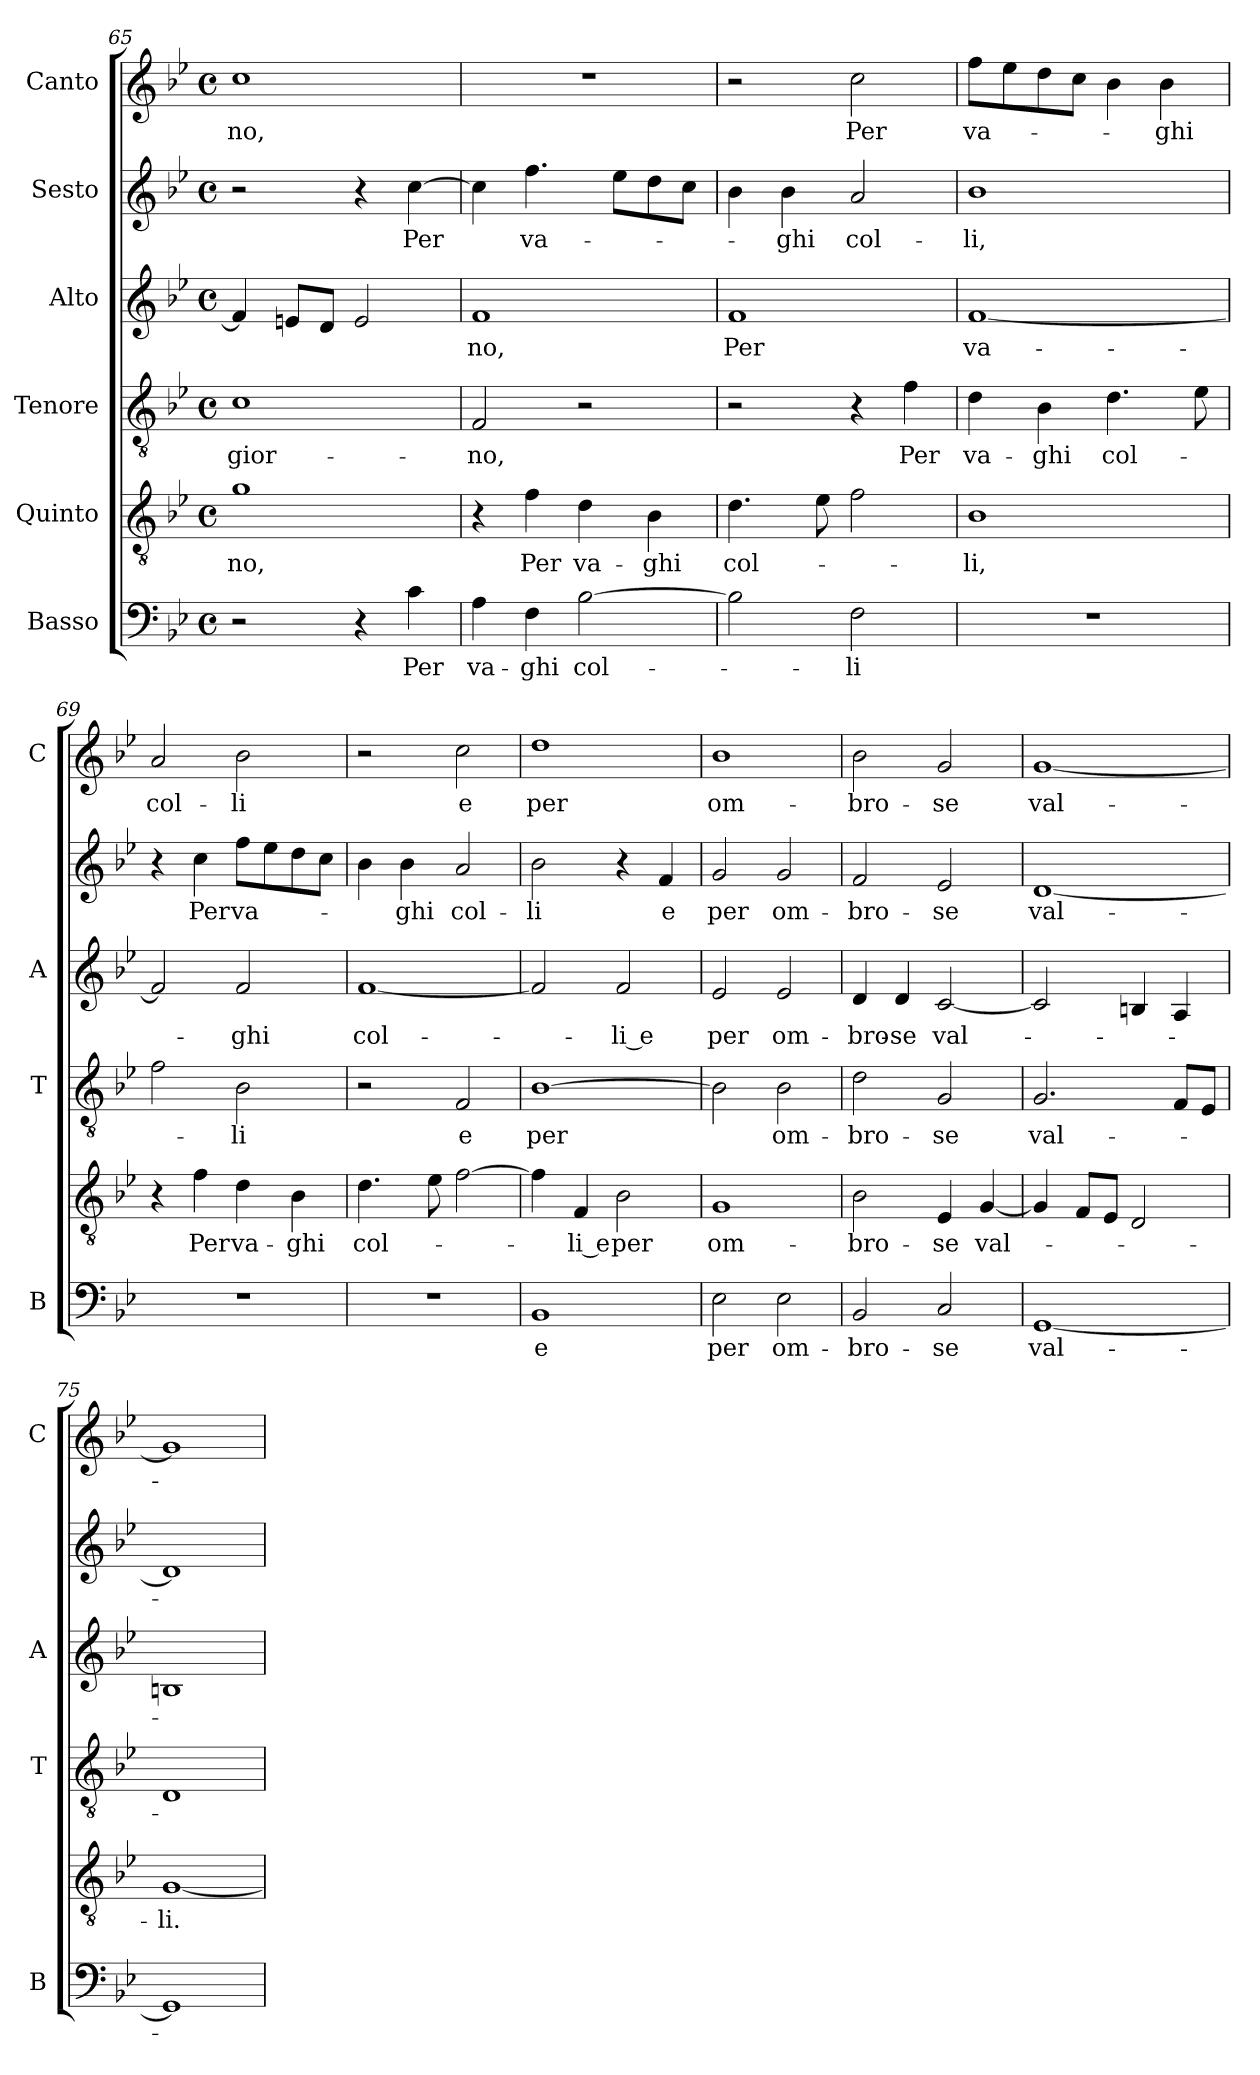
**kern	**text	**kern	**text	**kern	**text	**kern	**text	**kern	**text	**kern	**text
*part6	*part6	*part5	*part5	*part4	*part4	*part3	*part3	*part2	*part2	*part1	*part1
*staff6	*staff6	*staff5	*staff5	*staff4	*staff4	*staff3	*staff3	*staff2	*staff2	*staff1	*staff1
*I"Basso	*	*I"Quinto	*	*I"Tenore	*	*I"Alto	*	*I"Sesto	*	*I"Canto	*
*I'B	*	*	*	*I'T	*	*I'A	*	*	*	*I'C	*
*clefF4	*	*clefGv2	*	*clefGv2	*	*clefG2	*	*clefG2	*	*clefG2	*
*k[b-e-]	*	*k[b-e-]	*	*k[b-e-]	*	*k[b-e-]	*	*k[b-e-]	*	*k[b-e-]	*
*B-:	*	*B-:	*	*B-:	*	*B-:	*	*B-:	*	*B-:	*
*M4/4	*	*M4/4	*	*M4/4	*	*M4/4	*	*M4/4	*	*M4/4	*
*met(c)	*	*met(c)	*	*met(c)	*	*met(c)	*	*met(c)	*	*met(c)	*
=65	=65	=65	=65	=65	=65	=65	=65	=65	=65	=65	=65
!	!	!	!LO:LY:b	!	!LO:LY:b	!	!	!	!	!	!LO:LY:b
2r	.	1g	-no,	1c	gior-	4f/]	.	2r	.	1cc	-no,
.	.	.	.	.	.	8en/L	.	.	.	.	.
.	.	.	.	.	.	8d/J	.	.	.	.	.
4r	.	.	.	.	.	2e/	.	4r	.	.	.
!	!LO:LY:b	!	!	!	!	!	!	!	!LO:LY:b	!	!
4c\	Per	.	.	.	.	.	.	[4cc\	Per	.	.
!!LO:LB:g=z
=66	=66	=66	=66	=66	=66	=66	=66	=66	=66	=66	=66
!	!LO:LY:b	!	!	!	!LO:LY:b	!	!LO:LY:b	!	!	!	!
4A\	va-	4r	.	2F/	-no,	1f	-no,	4cc\]	.	1r	.
!	!LO:LY:b	!	!LO:LY:b	!	!	!	!	!	!LO:LY:b	!	!
4F\	-ghi	4f\	Per	.	.	.	.	4.ff\	va-	.	.
!	!LO:LY:b	!	!LO:LY:b	!	!	!	!	!	!	!	!
[2B-\	col-	4d\	va-	2r	.	.	.	.	.	.	.
.	.	.	.	.	.	.	.	8ee-\L	.	.	.
!	!	!	!LO:LY:b	!	!	!	!	!	!	!	!
.	.	4B-\	-ghi	.	.	.	.	8dd\	.	.	.
.	.	.	.	.	.	.	.	8cc\J	.	.	.
=67	=67	=67	=67	=67	=67	=67	=67	=67	=67	=67	=67
!	!	!	!LO:LY:b	!	!	!	!LO:LY:b	!	!	!	!
2B-\]	.	4.d\	col-	2r	.	1f	Per	4b-\	.	2r	.
!	!	!	!	!	!	!	!	!	!LO:LY:b	!	!
.	.	.	.	.	.	.	.	4b-\	-ghi	.	.
.	.	8e-\	.	.	.	.	.	.	.	.	.
!	!LO:LY:b	!	!	!	!	!	!	!	!LO:LY:b	!	!LO:LY:b
2F\	-li	2f\	.	4r	.	.	.	2a/	col-	2cc\	Per
!	!	!	!	!	!LO:LY:b	!	!	!	!	!	!
.	.	.	.	4f\	Per	.	.	.	.	.	.
=68	=68	=68	=68	=68	=68	=68	=68	=68	=68	=68	=68
!	!	!	!LO:LY:b	!	!LO:LY:b	!	!LO:LY:b	!	!LO:LY:b	!	!LO:LY:b
1r	.	1B-	-li,	4d\	va-	[1f	va-	1b-	-li,	8ff\L	va-
.	.	.	.	.	.	.	.	.	.	8ee-\	.
!	!	!	!	!	!LO:LY:b	!	!	!	!	!	!
.	.	.	.	4B-\	-ghi	.	.	.	.	8dd\	.
.	.	.	.	.	.	.	.	.	.	8cc\J	.
!	!	!	!	!	!LO:LY:b	!	!	!	!	!	!
.	.	.	.	4.d\	col-	.	.	.	.	4b-\	.
!	!	!	!	!	!	!	!	!	!	!	!LO:LY:b
.	.	.	.	.	.	.	.	.	.	4b-\	-ghi
.	.	.	.	8e-\	.	.	.	.	.	.	.
=69	=69	=69	=69	=69	=69	=69	=69	=69	=69	=69	=69
!	!	!	!	!	!	!	!	!	!	!	!LO:LY:b
1r	.	4r	.	2f\	.	2f/]	.	4r	.	2a/	col-
!	!	!	!LO:LY:b	!	!	!	!	!	!LO:LY:b	!	!
.	.	4f\	Per	.	.	.	.	4cc\	Per	.	.
!	!	!	!LO:LY:b	!	!LO:LY:b	!	!LO:LY:b	!	!LO:LY:b	!	!LO:LY:b
.	.	4d\	va-	2B-\	-li	2f/	-ghi	8ff\L	va-	2b-\	-li
.	.	.	.	.	.	.	.	8ee-\	.	.	.
!	!	!	!LO:LY:b	!	!	!	!	!	!	!	!
.	.	4B-\	-ghi	.	.	.	.	8dd\	.	.	.
.	.	.	.	.	.	.	.	8cc\J	.	.	.
=70	=70	=70	=70	=70	=70	=70	=70	=70	=70	=70	=70
!	!	!	!LO:LY:b	!	!	!	!LO:LY:b	!	!	!	!
1r	.	4.d\	col-	2r	.	[1f	col-	4b-\	.	2r	.
!	!	!	!	!	!	!	!	!	!LO:LY:b	!	!
.	.	.	.	.	.	.	.	4b-\	-ghi	.	.
.	.	8e-\	.	.	.	.	.	.	.	.	.
!	!	!	!	!	!LO:LY:b	!	!	!	!LO:LY:b	!	!LO:LY:b
.	.	[2f\	.	2F/	e	.	.	2a/	col-	2cc\	e
=71	=71	=71	=71	=71	=71	=71	=71	=71	=71	=71	=71
!	!LO:LY:b	!	!	!	!LO:LY:b	!	!	!	!LO:LY:b	!	!LO:LY:b
1BB-	e	4f\]	.	[1B-	per	2f/]	.	2b-\	-li	1dd	per
!	!	!	!LO:LY:b	!	!	!	!	!	!	!	!
.	.	4F/	-li e	.	.	.	.	.	.	.	.
!	!	!	!LO:LY:b	!	!	!	!LO:LY:b	!	!	!	!
.	.	2B-\	per	.	.	2f/	-li e	4r	.	.	.
!	!	!	!	!	!	!	!	!	!LO:LY:b	!	!
.	.	.	.	.	.	.	.	4f/	e	.	.
=72	=72	=72	=72	=72	=72	=72	=72	=72	=72	=72	=72
!	!LO:LY:b	!	!LO:LY:b	!	!	!	!LO:LY:b	!	!LO:LY:b	!	!LO:LY:b
2E-\	per	1G	om-	2B-\]	.	2e-/	per	2g/	per	1b-	om-
!	!LO:LY:b	!	!	!	!LO:LY:b	!	!LO:LY:b	!	!LO:LY:b	!	!
2E-\	om-	.	.	2B-\	om-	2e-/	om-	2g/	om-	.	.
=73	=73	=73	=73	=73	=73	=73	=73	=73	=73	=73	=73
!	!LO:LY:b	!	!LO:LY:b	!	!LO:LY:b	!	!LO:LY:b	!	!LO:LY:b	!	!LO:LY:b
2BB-/	-bro-	2B-\	-bro-	2d\	-bro-	4d/	-bro-	2f/	-bro-	2b-\	-bro-
!	!	!	!	!	!	!	!LO:LY:b	!	!	!	!
.	.	.	.	.	.	4d/	-se	.	.	.	.
!	!LO:LY:b	!	!LO:LY:b	!	!LO:LY:b	!	!LO:LY:b	!	!LO:LY:b	!	!LO:LY:b
2C/	-se	4E-/	-se	2G/	-se	[2c/	val-	2e-/	-se	2g/	-se
!	!	!	!LO:LY:b	!	!	!	!	!	!	!	!
.	.	[4G/	val-	.	.	.	.	.	.	.	.
!!LO:LB:g=z
=74	=74	=74	=74	=74	=74	=74	=74	=74	=74	=74	=74
!	!LO:LY:b	!	!	!	!LO:LY:b	!	!	!	!LO:LY:b	!	!LO:LY:b
[1GG	val-	4G/]	.	2.G/	val-	2c/]	.	[1d	val-	[1g	val-
.	.	8F/L	.	.	.	.	.	.	.	.	.
.	.	8E-/J	.	.	.	.	.	.	.	.	.
.	.	2D/	.	.	.	4Bn/	.	.	.	.	.
.	.	.	.	8F/L	.	4A/	.	.	.	.	.
.	.	.	.	8E-/J	.	.	.	.	.	.	.
=75	=75	=75	=75	=75	=75	=75	=75	=75	=75	=75	=75
!	!	!	!LO:LY:b	!	!	!	!	!	!	!	!
1GG]	.	[1G	-li.	1D	.	1Bn	.	1d]	.	1g]	.
=	=	=	=	=	=	=	=	=	=	=	=
*-	*-	*-	*-	*-	*-	*-	*-	*-	*-	*-	*-
